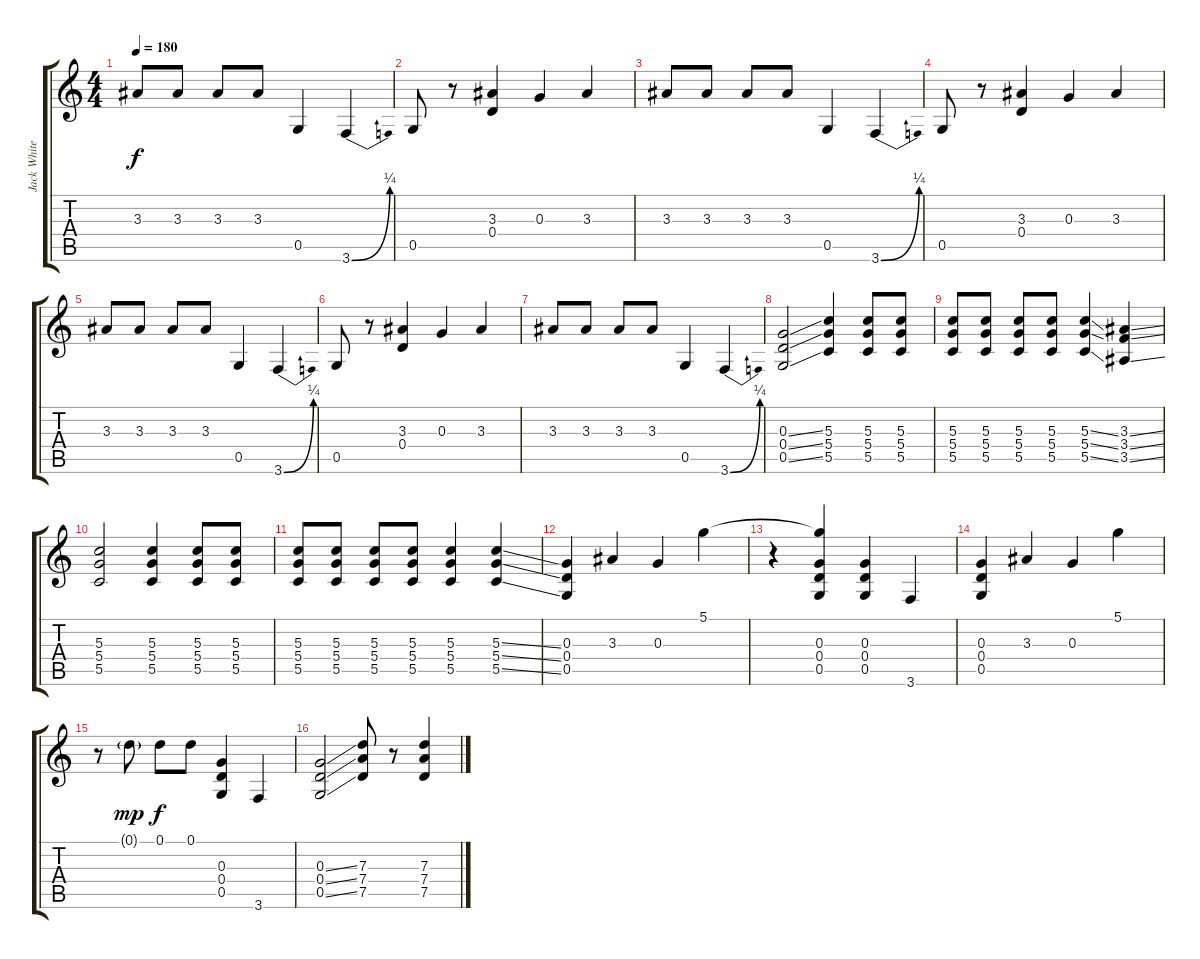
\track ("Jack White" "Jack White") {instrument electricguitarclean}
\staff {score tabs}
\tuning (D4 B3 G3 D3 G2 D2) {hide}
\ts (4 4)
\tempo 180
\clef g2
\ks c
3.3.8{dy f} 3.3.8 3.3.8 3.3.8 0.5.4 3.6{be (bend 0 0 60 1)}.4 |
0.5.8 r.8 (3.3 0.4).4 0.3.4 3.3.4 |
3.3.8 3.3.8 3.3.8 3.3.8 0.5.4 3.6{be (bend 0 0 60 1)}.4 |
0.5.8 r.8 (3.3 0.4).4 0.3.4 3.3.4 |
3.3.8 3.3.8 3.3.8 3.3.8 0.5.4 3.6{be (bend 0 0 60 1)}.4 |
0.5.8 r.8 (3.3 0.4).4 0.3.4 3.3.4 |
3.3.8 3.3.8 3.3.8 3.3.8 0.5.4 3.6{be (bend 0 0 60 1)}.4 |
(0.3{ss} 0.4{ss} 0.5{ss}).2 (5.3 5.4 5.5).4 (5.3 5.4 5.5).8 (5.3 5.4 5.5).8 |
(5.3 5.4 5.5).8 (5.3 5.4 5.5).8 (5.3 5.4 5.5).8 (5.3 5.4 5.5).8 (5.3{ss} 5.4{ss} 5.5{ss}).4 (3.3{ss} 3.4{ss} 3.5{ss}).4 |
(5.3 5.4 5.5).2 (5.3 5.4 5.5).4 (5.3 5.4 5.5).8 (5.3 5.4 5.5).8 |
(5.3 5.4 5.5).8 (5.3 5.4 5.5).8 (5.3 5.4 5.5).8 (5.3 5.4 5.5).8 (5.3 5.4 5.5).4 (5.3{ss} 5.4{ss} 5.5{ss}).4 |
(0.3 0.4 0.5).4 3.3.4 0.3.4 5.1.4 |
r.4 (5.1{t} 0.3 0.4 0.5).4 (0.3 0.4 0.5).4 3.6.4 |
(0.3 0.4 0.5).4 3.3.4 0.3.4 5.1.4 |
r.8 0.1{g}.8{dy mp} 0.1.8{dy f} 0.1.8 (0.3 0.4 0.5).4 3.6.4 |
(0.3{ss} 0.4{ss} 0.5{ss}).2 (7.3 7.4 7.5).8 r.8 (7.3 7.4 7.5).4
